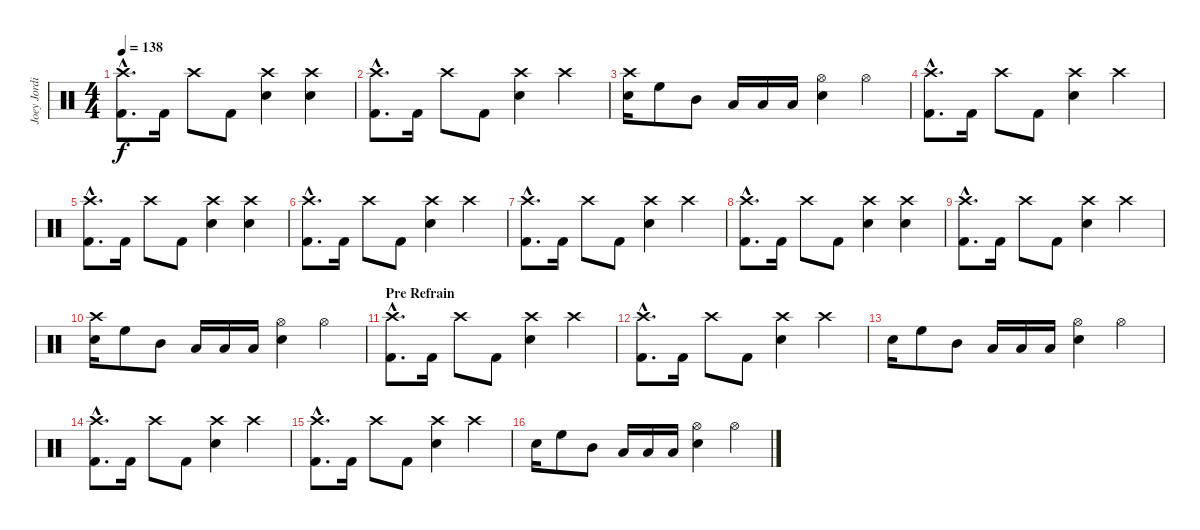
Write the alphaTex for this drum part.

\track ("Joey Jordison" "Joey Jordi") {instrument percussion}
\staff {score}
\articulation defaults
\ts (4 4)
\tempo 138
\clef neutral
\ks c
("Crash high (hit)"{hac} "Kick (hit) 2"{hac}).8{d dy f} "Kick (hit) 2".16 "Crash high (hit)".8 "Kick (hit) 2".8 ("Crash high (hit)" "Electric Snare (hit)").4 ("Crash high (hit)" "Electric Snare (hit)").4 |
("Crash high (hit)"{hac} "Kick (hit) 2"{hac}).8{d} "Kick (hit) 2".16 "Crash high (hit)".8 "Kick (hit) 2".8 ("Crash high (hit)" "Electric Snare (hit)").4 "Crash high (hit)".4 |
("Crash high (hit)" "Electric Snare (hit)").16 "High Floor Tom (hit)".8 "Mid Tom (hit)".8 "Low Tom (hit)".16 "Low Tom (hit)".16 "Low Tom (hit)".16 ("Hi-Hat (open)" "Electric Snare (hit)").4 "Hi-Hat (open)".4 |
("Crash high (hit)"{hac} "Kick (hit) 2"{hac}).8{d} "Kick (hit) 2".16 "Crash high (hit)".8 "Kick (hit) 2".8 ("Crash high (hit)" "Electric Snare (hit)").4 "Crash high (hit)".4 |
("Crash high (hit)"{hac} "Kick (hit) 2"{hac}).8{d} "Kick (hit) 2".16 "Crash high (hit)".8 "Kick (hit) 2".8 ("Crash high (hit)" "Electric Snare (hit)").4 ("Crash high (hit)" "Electric Snare (hit)").4 |
("Crash high (hit)"{hac} "Kick (hit) 2"{hac}).8{d} "Kick (hit) 2".16 "Crash high (hit)".8 "Kick (hit) 2".8 ("Crash high (hit)" "Electric Snare (hit)").4 "Crash high (hit)".4 |
("Crash high (hit)"{hac} "Kick (hit) 2"{hac}).8{d} "Kick (hit) 2".16 "Crash high (hit)".8 "Kick (hit) 2".8 ("Crash high (hit)" "Electric Snare (hit)").4 "Crash high (hit)".4 |
("Crash high (hit)"{hac} "Kick (hit) 2"{hac}).8{d} "Kick (hit) 2".16 "Crash high (hit)".8 "Kick (hit) 2".8 ("Crash high (hit)" "Electric Snare (hit)").4 ("Crash high (hit)" "Electric Snare (hit)").4 |
("Crash high (hit)"{hac} "Kick (hit) 2"{hac}).8{d} "Kick (hit) 2".16 "Crash high (hit)".8 "Kick (hit) 2".8 ("Crash high (hit)" "Electric Snare (hit)").4 "Crash high (hit)".4 |
("Crash high (hit)" "Electric Snare (hit)").16 "High Floor Tom (hit)".8 "Mid Tom (hit)".8 "Low Tom (hit)".16 "Low Tom (hit)".16 "Low Tom (hit)".16 ("Hi-Hat (open)" "Electric Snare (hit)").4 "Hi-Hat (open)".4 |
\section ("" "Pre Refrain")
("Crash high (hit)"{hac} "Kick (hit) 2"{hac}).8{d} "Kick (hit) 2".16 "Crash high (hit)".8 "Kick (hit) 2".8 ("Crash high (hit)" "Electric Snare (hit)").4 "Crash high (hit)".4 |
("Crash high (hit)"{hac} "Kick (hit) 2"{hac}).8{d} "Kick (hit) 2".16 "Crash high (hit)".8 "Kick (hit) 2".8 ("Crash high (hit)" "Electric Snare (hit)").4 "Crash high (hit)".4 |
"Electric Snare (hit)".16 "High Floor Tom (hit)".8 "Mid Tom (hit)".8 "Low Tom (hit)".16 "Low Tom (hit)".16 "Low Tom (hit)".16 ("Hi-Hat (open)" "Electric Snare (hit)").4 "Hi-Hat (open)".4 |
("Crash high (hit)"{hac} "Kick (hit) 2"{hac}).8{d} "Kick (hit) 2".16 "Crash high (hit)".8 "Kick (hit) 2".8 ("Crash high (hit)" "Electric Snare (hit)").4 "Crash high (hit)".4 |
("Crash high (hit)"{hac} "Kick (hit) 2"{hac}).8{d} "Kick (hit) 2".16 "Crash high (hit)".8 "Kick (hit) 2".8 ("Crash high (hit)" "Electric Snare (hit)").4 "Crash high (hit)".4 |
"Electric Snare (hit)".16 "High Floor Tom (hit)".8 "Mid Tom (hit)".8 "Low Tom (hit)".16 "Low Tom (hit)".16 "Low Tom (hit)".16 ("Hi-Hat (open)" "Electric Snare (hit)").4 "Hi-Hat (open)".4
